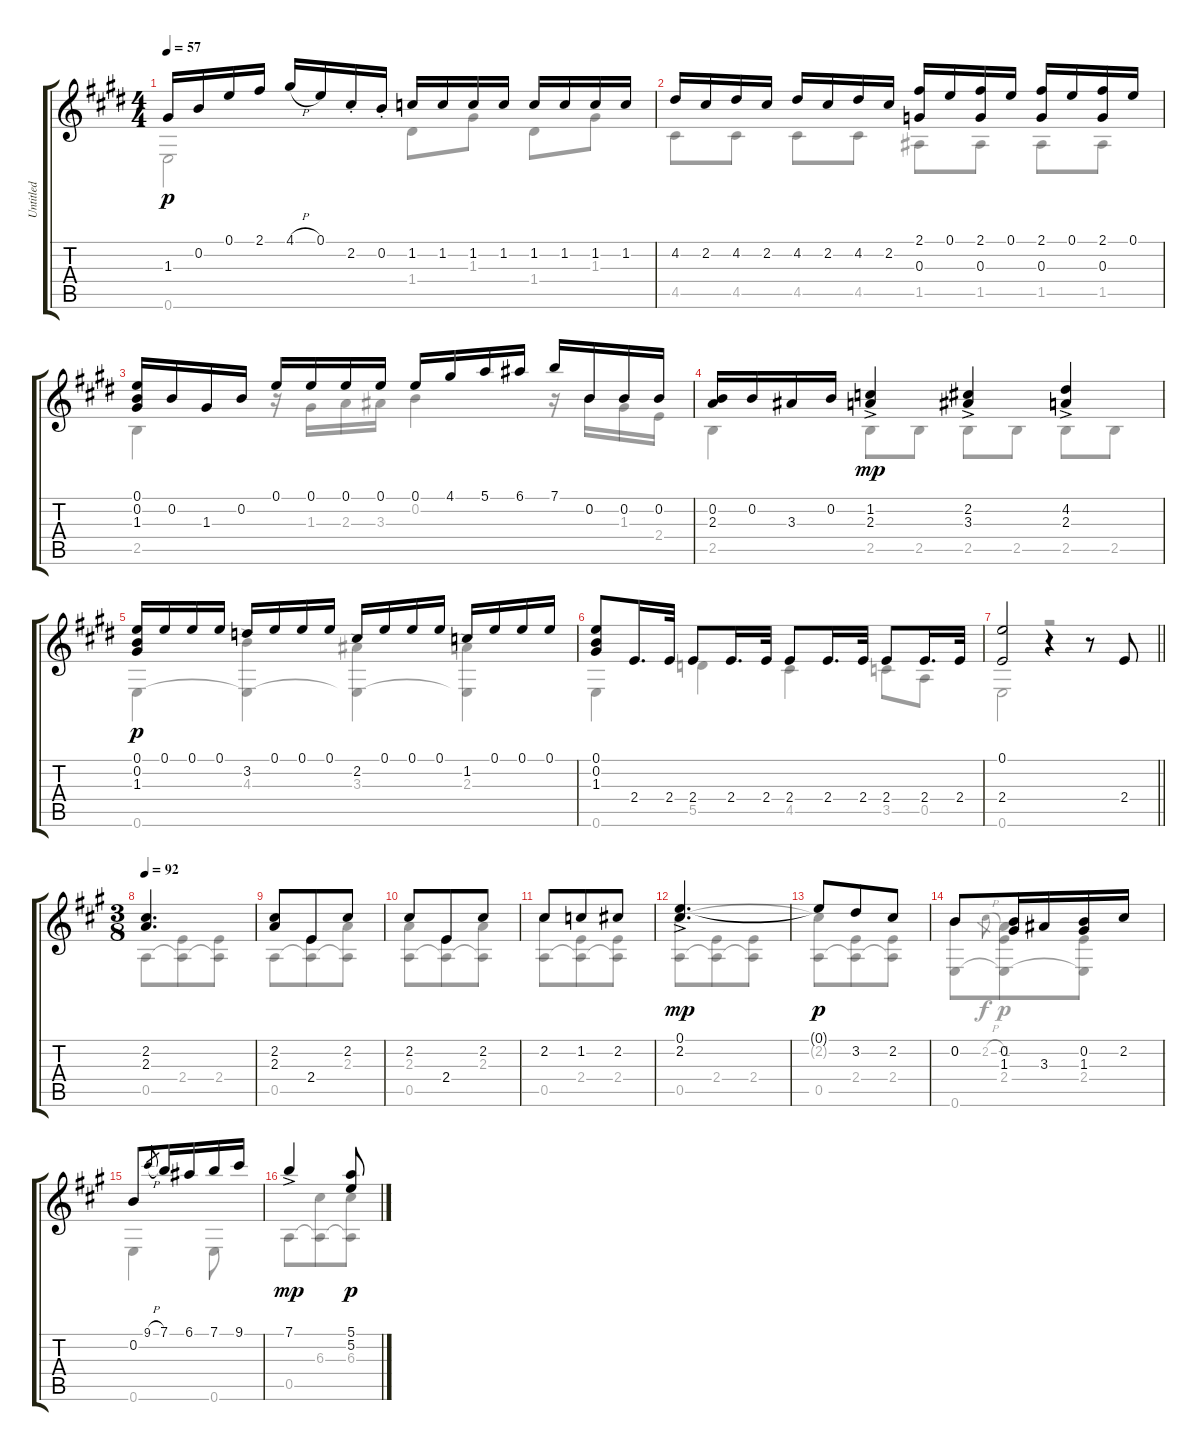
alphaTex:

\track ("Untitled" "Untitled") {instrument acousticguitarnylon}
\staff {score tabs}
\tuning (E4 B3 G3 D3 A2 E2) {hide}
\voice
\ts (4 4)
\tempo 57
\clef g2
\ks e
1.3.16{dy p} 0.2.16 0.1.16 2.1.16 4.1{h}.16 0.1.16 2.2{st}.16 0.2{st}.16 1.2.16 1.2.16 1.2.16 1.2.16 1.2.16 1.2.16 1.2.16 1.2.16 |
\ks c#minor
4.2.16 2.2.16 4.2.16 2.2.16 4.2.16 2.2.16 4.2.16 2.2.16 (2.1 0.3).16 0.1.16 (2.1 0.3).16 0.1.16 (2.1 0.3).16 0.1.16 (2.1 0.3).16 0.1.16 |
\ks e
(0.1 0.2 1.3).16 0.2.16 1.3.16 0.2.16 0.1.16 0.1.16 0.1.16 0.1.16 0.1.16 4.1.16 5.1.16 6.1.16 7.1.16 0.2.16 0.2.16 0.2.16 |
\ks c#minor
(0.2 2.3).16 0.2.16 3.3.16 0.2.16 (1.2{ac} 2.3{ac}).4{dy mp} (2.2{ac} 3.3{ac}).4 (4.2{ac} 2.3{ac}).4 |
\ks e
(0.1 0.2 1.3).16{dy p} 0.1.16 0.1.16 0.1.16 3.2.16 0.1.16 0.1.16 0.1.16 2.2.16 0.1.16 0.1.16 0.1.16 1.2.16 0.1.16 0.1.16 0.1.16 |
\ks c#minor
(0.1 0.2 1.3).8 2.4.16{d} 2.4.32 2.4.8 2.4.16{d} 2.4.32 2.4.8 2.4.16{d} 2.4.32 2.4.8 2.4.16{d} 2.4.32 |
\barLineRight lightlight
(0.1 2.4).2 r.4 r.8 2.4.8 |
\ts (3 8)
\tempo 92
\ks a
(2.2 2.3).4{d} |
(2.2 2.3).8 2.4.8 2.2.8 |
2.2.8 2.4.8 2.2.8 |
2.2.8 1.2.8 2.2.8 |
(0.1{ac} 2.2{ac}).4{d dy mp} |
0.1{t}.8{dy p} 3.2.8 2.2.8 |
0.2.8 (0.2 1.3).16 3.3.16 (0.2 1.3).16 2.2.16 |
0.2.8 9.1{h}.8{gr} 7.1.16 6.1.16 7.1.16 9.1.16 |
7.1{ac}.4{dy mp} (5.1 5.2).8{dy p}
\voice
\clef g2
\ottava regular
\simile none
\ks e
0.6.2{dy p} 1.4.8 1.3.8 1.4.8 1.3.8 |
\ks c#minor
4.5.8 4.5.8 4.5.8 4.5.8 1.5.8 1.5.8 1.5.8 1.5.8 |
\ks e
2.5.4 r.16 1.3.16 2.3.16 3.3.16 0.2.4 r.16 0.2.16 1.3.16 2.4.16 |
\ks c#minor
2.5.4 2.5.8 2.5.8 2.5.8 2.5.8 2.5.8 2.5.8 |
\ks e
0.6.4 (4.3{ac} 0.6{t}).4 (3.3{ac} 0.6{t}).4 (2.3{ac} 0.6{t}).4 |
\ks c#minor
0.6.4 5.5.4 4.5.4 3.5.8 0.5.8 |
\barLineRight lightlight
0.6.2 r.2 |
\ks a
0.5.8 (2.4 0.5{t}).8 (2.4 0.5{t}).8 |
0.5.8 (2.4 0.5{t}).8 (2.3 0.5{t}).8 |
(2.3 0.5).8 (2.4 0.5{t}).8 (2.3 0.5{t}).8 |
(2.2 0.5).8 (2.4 0.5{t}).8 (2.4 0.5{t}).8 |
(2.2 0.5).8 (2.4 0.5{t}).8 (2.4 0.5{t}).8 |
(2.2{t} 0.5).8 (2.4 0.5{t}).8 (2.4 0.5{t}).8 |
(0.2 0.6).8 2.2{h}.8{gr dy f} (-1.2 2.4 0.6{t}).8{dy p} (2.4 0.6{t}).8 |
0.6.4 0.6.8 |
0.5.8 (6.3 0.5{t}).8 (6.3 0.5{t}).8
